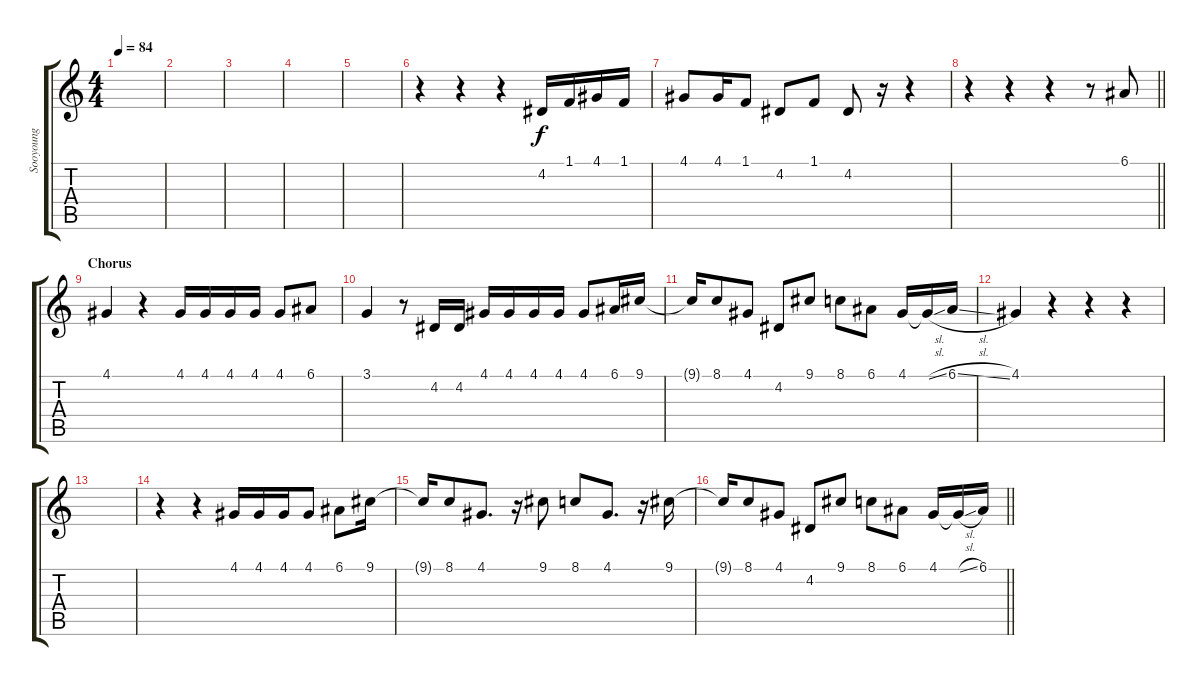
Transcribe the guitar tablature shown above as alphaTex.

\track ("Sooyoung" "Sooyoung") {instrument trumpet}
\staff {score tabs}
\tuning (E4 B3 G3 D3 A2 E2) {hide}
\ts (4 4)
\tempo 84
\clef g2
\ks c
|
|
|
|
|
r.4 r.4 r.4{volume 13} 4.2.16 1.1.16 4.1.16 1.1.16 |
4.1.8 4.1.16 1.1.8 4.2.8 1.1.8 4.2.8 r.16 r.4 |
\barLineRight lightlight
r.4 r.4 r.4 r.8 6.1.8{volume 8} |
\section ("" "Chorus")
4.1.4 r.4 4.1.16 4.1.16 4.1.16 4.1.16 4.1.8 6.1.8 |
3.1.4 r.8 4.2.16 4.2.16 4.1.16 4.1.16 4.1.16 4.1.16 4.1.8 6.1.16 9.1.16 |
9.1{t}.16 8.1.8 4.1.8 4.2.8 9.1.8 8.1.8 6.1.8 4.1.16 4.1{sl t}.16 6.1{sl}.16 |
4.1.4 r.4 r.4 r.4 |
|
r.4 r.4 4.1.16 4.1.16 4.1.16 4.1.8 6.1.8 9.1.16 |
9.1{t}.16 8.1.8 4.1.8{d} r.16 9.1.8 8.1.8 4.1.8{d} r.16 9.1.16 |
\barLineRight lightlight
9.1{t}.16 8.1.8 4.1.8 4.2.8 9.1.8 8.1.8 6.1.8 4.1.16 4.1{sl t}.16 6.1{sl}.16
